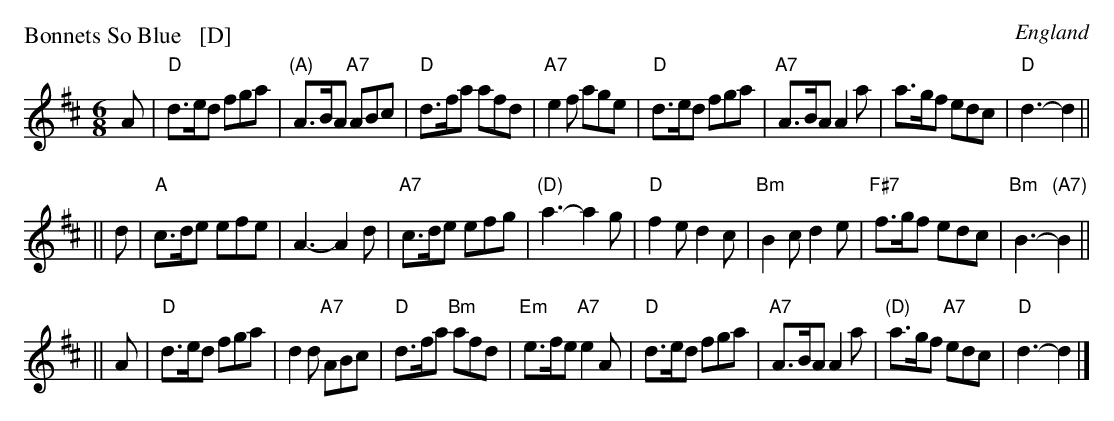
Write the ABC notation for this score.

X:1
P: Bonnets So Blue   [D]
O: England
M: 6/8
L: 1/8
K: D
A \
| "D"d>ed fga | "(A)"A>BA "A7"ABc | "D"d>fa afd | "A7"e2f age \
| "D"d>ed fga | "A7"A>BA A2a | a>gf edc | "D"d3- d2 ||
|| d \
| "A"c>de efe | A3- A2d | "A7"c>de efg | "(D)"a3- a2g \
| "D"f2e d2c | "Bm"B2c d2e | "F#7"f>gf edc | "Bm"B3- "(A7)"B2 ||
|| A \
| "D"d>ed fga | d2d "A7"ABc | "D"d>fa "Bm"afd | "Em"e>fe "A7"e2A \
| "D"d>ed fga | "A7"A>BA A2a | "(D)"a>gf "A7"edc | "D"d3- d2 |]
